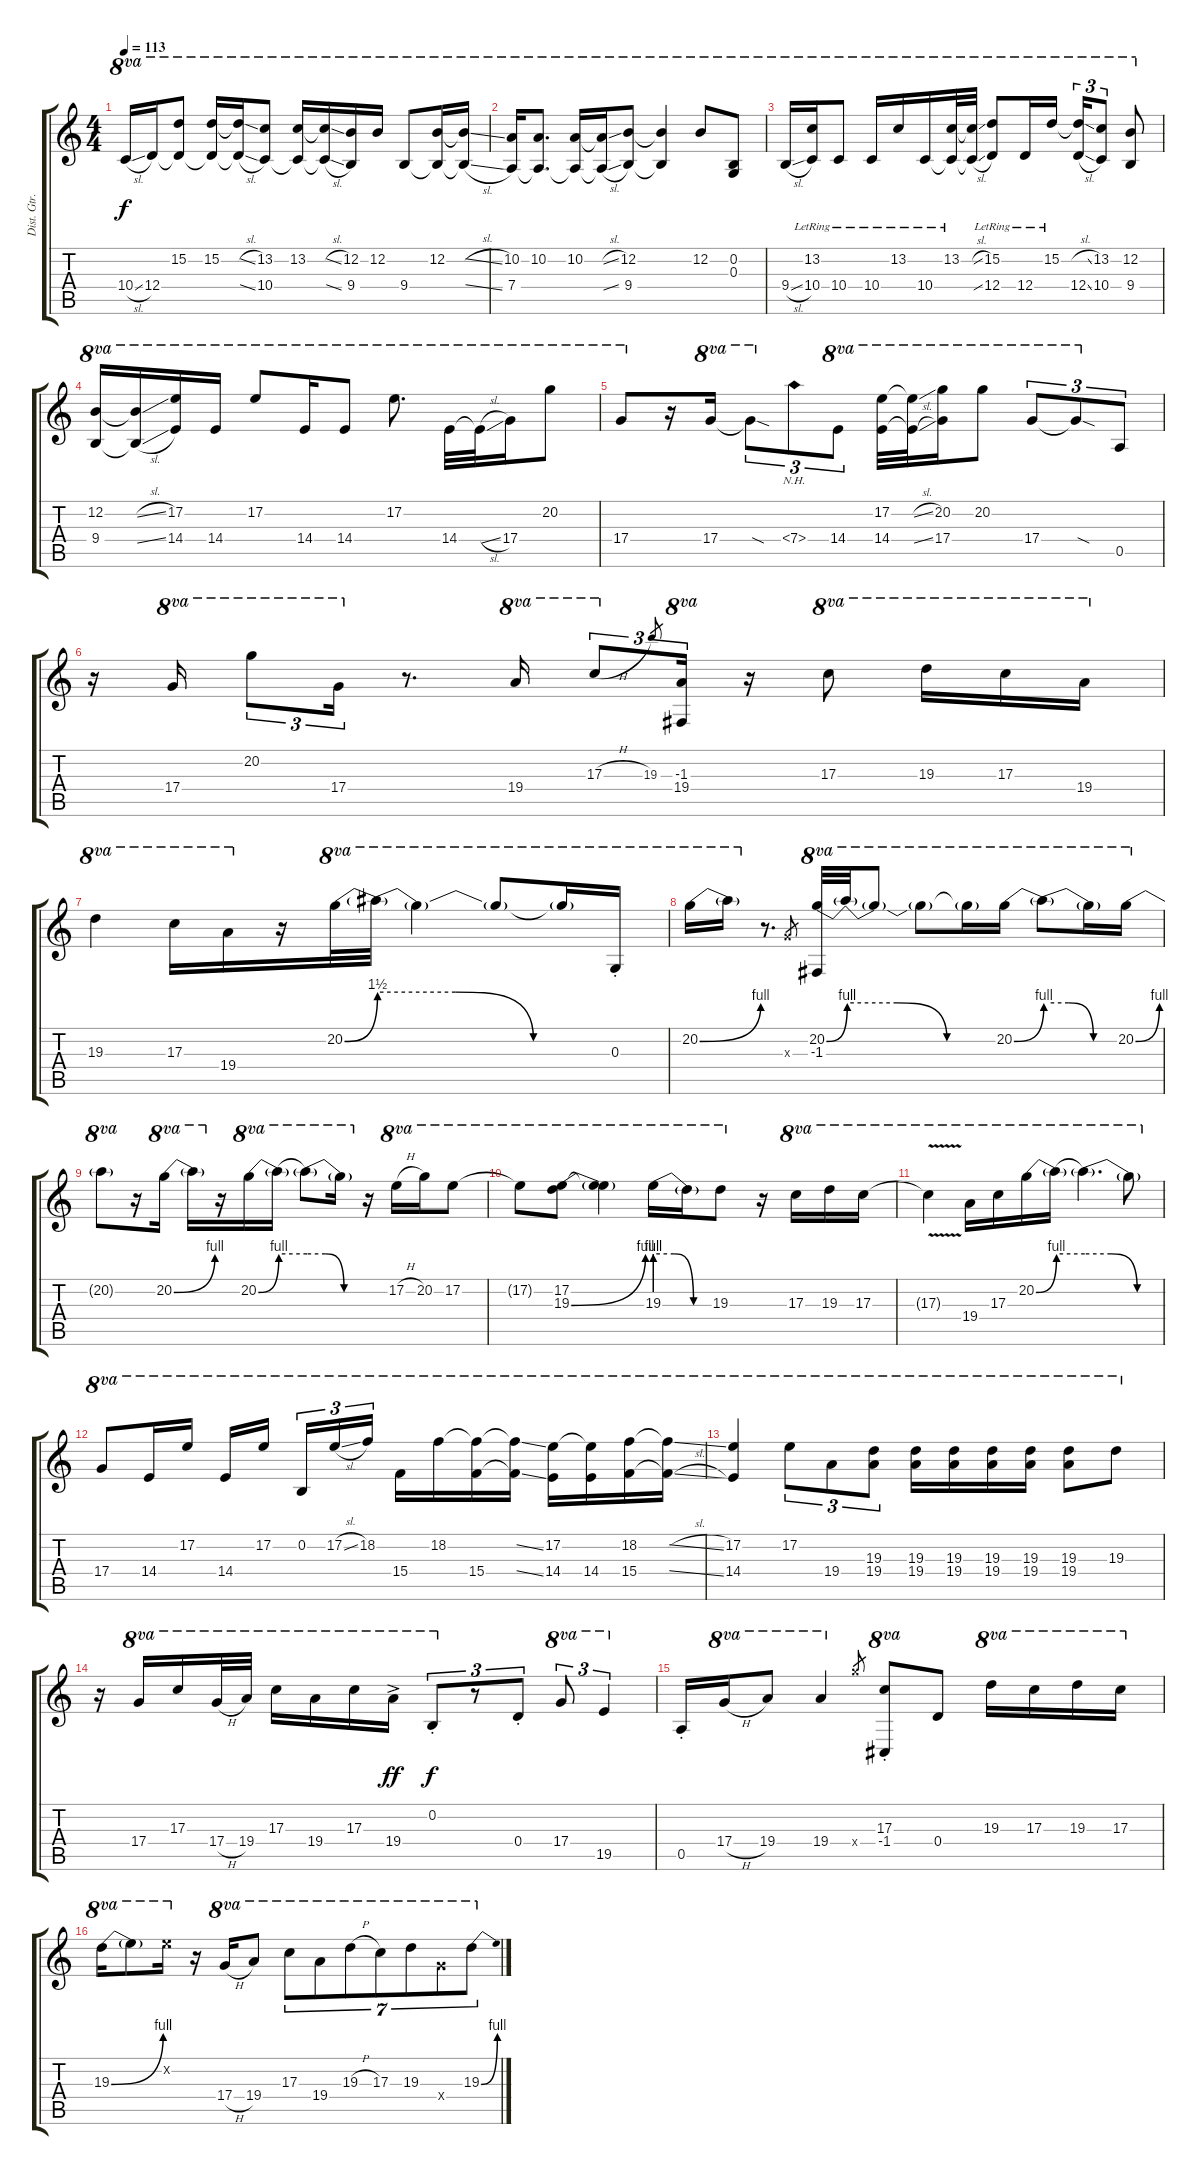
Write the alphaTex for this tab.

\track ("Dist. Gtr." "Dist. Gtr.") {instrument overdrivenguitar}
\staff {score tabs}
\tuning (E4 B3 G3 D3 A2 E2) {hide}
\ts (4 4)
\tempo 113
\clef g2
\ks c
10.4{sl}.16{ot 8va dy f} 12.4.16{ot 8va} (15.2 12.4{t}).8{ot 8va} (15.2 12.4{t}).16{ot 8va} (15.2{sl t} 12.4{sl t}).16{ot 8va} (13.2 10.4).8{ot 8va} (13.2 10.4{t}).16{ot 8va} (13.2{sl t} 10.4{sl t}).16{ot 8va} (12.2 9.4).16{ot 8va} 12.2.16{ot 8va} 9.4.8{ot 8va} (12.2 9.4{t}).16{ot 8va} (12.2{sl t} 9.4{sl t}).16{ot 8va} |
(10.2 7.4).16{ot 8va} (10.2 7.4{t}).8{d ot 8va} (10.2 7.4{t}).16{ot 8va} (10.2{sl t} 7.4{sl t}).16{ot 8va} (12.2 9.4).8{ot 8va} (12.2{t} 9.4{t}).4{ot 8va} 12.2.8{ot 8va} (0.2 0.3).8{ot 8va} |
9.4{sl}.16{ot 8va} (13.2{lr} 10.4{lr}).16{ot 8va} 10.4{lr}.8{ot 8va} 10.4{lr}.16{ot 8va} 13.2{lr}.16{ot 8va} 10.4{lr}.16{ot 8va} (13.2{lr} 10.4{t}).32{ot 8va} (13.2{sl t} 10.4{sl t}).32{ot 8va} (15.2{lr} 12.4{lr}).8{ot 8va} 12.4{lr}.16{ot 8va} 15.2{lr}.16{ot 8va} (15.2{sl t} 12.4{sl}).16{tu (3 2) ot 8va} (13.2 10.4).8{tu (3 2) ot 8va} (12.2 9.4).8{ot 8va} |
(12.2 9.4).16{ot 8va} (12.2{sl t} 9.4{sl t}).16{ot 8va} (17.2 14.4).16{ot 8va} 14.4.16{ot 8va} 17.2.8{ot 8va} 14.4.16{ot 8va} 14.4.8{ot 8va} 17.2.8{d ot 8va} 14.4.32{ot 8va} 14.4{sl t}.32{ot 8va} 17.4.16{ot 8va} 20.2.8{ot 8va} |
17.4.8{ot 8va} r.16 17.4.16{ot 8va} 17.4{sod t}.8{tu (3 2) ot 8va} 7.4{nh}.8{tu (3 2)} 14.4.8{tu (3 2) ot 8va} (17.2 14.4).32{ot 8va} (17.2{sl t} 14.4{sl t}).32{ot 8va} (20.2 17.4).16{ot 8va} 20.2.8{ot 8va} 17.4.8{tu (3 2) ot 8va} 17.4{sod t}.8{tu (3 2) ot 8va} 0.5.8{tu (3 2)} |
r.16 17.4.16{ot 8va} 20.2.8{tu (3 2) ot 8va} 17.4.16{tu (3 2) ot 8va} r.8{d} 19.4.16{ot 8va} 17.3{h}.8{tu (3 2) ot 8va} 19.3.8{gr} (-1.3 19.4).16{tu (3 2) ot 8va} r.16 17.3.8{ot 8va} 19.3.16{ot 8va} 17.3.16{ot 8va} 19.4.16{ot 8va} |
19.3.4{ot 8va} 17.3.16{ot 8va} 19.4.16{ot 8va} r.16 20.2{be (bend 0 0 60 6)}.32{ot 8va} 20.2{be (custom 0 6 20 6 40 0 60 0) t}.32{ot 8va} 20.2{t}.4{ot 8va} 20.2{t}.8{ot 8va} 20.2{t}.16{ot 8va} 0.3{st}.16{ot 8va} |
20.2{be (bend 0 0 60 4)}.16{ot 8va} 20.2{t}.16{ot 8va} r.8{d} 0.3{x}.8{gr} (20.2{be (bend 0 0 60 4)} -1.3).32{ot 8va} 20.2{be (custom 0 4 20 4 40 0 60 0) t}.32{ot 8va} 20.2{t}.8{ot 8va} 20.2{t}.8{ot 8va} 20.2{t}.16{ot 8va} 20.2{be (bend 0 0 60 4)}.16{ot 8va} 20.2{be (custom 0 4 20 4 40 0 60 0) t}.8{ot 8va} 20.2{t}.16{ot 8va} 20.2{be (bend 0 0 60 4)}.16{ot 8va} |
20.2{t}.8{ot 8va} r.16 20.2{be (bend 0 0 60 4)}.16{ot 8va} 20.2{t}.16{ot 8va} r.16 20.2{be (bend 0 0 60 4)}.16{ot 8va} 20.2{be (hold 0 4 60 4) t}.16{ot 8va} 20.2{be (custom 0 4 20 4 40 0 60 0) t}.8{ot 8va} 20.2{t}.16{ot 8va} r.16 17.2{h}.16{ot 8va} 20.2.16{ot 8va} 17.2.8{ot 8va} |
17.2{t}.8{ot 8va} (17.2 19.3{be (bend 0 0 60 4)}).8{ot 8va} (17.2{t} 19.3{t}).4{ot 8va} 19.3{be (custom 0 4 20 4 40 0 60 0)}.16{ot 8va} 19.3{t}.16{ot 8va} 19.3.8{ot 8va} r.16 17.3.16{ot 8va} 19.3.16{ot 8va} 17.3.16{ot 8va} |
17.3{v t}.4{ot 8va} 19.4.16{ot 8va} 17.3.16{ot 8va} 20.2{be (bend 0 0 60 4)}.16{ot 8va} 20.2{be (hold 0 4 60 4) t}.16{ot 8va} 20.2{be (custom 0 4 20 4 40 0 60 0) t}.4{d ot 8va} 20.2{t}.8{ot 8va} |
17.4.8{ot 8va} 14.4.16{ot 8va} 17.2.16{ot 8va} 14.4.16{ot 8va} 17.2.16{ot 8va beam splitsecondary} 0.2.16{tu (3 2) ot 8va} 17.2{sl}.16{tu (3 2) ot 8va} 18.2.16{tu (3 2) ot 8va} 15.4.16{ot 8va} 18.2.16{ot 8va} (18.2{t} 15.4).16{ot 8va} (18.2{ss t} 15.4{ss t}).16{ot 8va} (17.2 14.4).16{ot 8va} (17.2{t} 14.4).16{ot 8va} (18.2 15.4).16{ot 8va} (18.2{sl t} 15.4{sl t}).16{ot 8va} |
(17.2 14.4).4{ot 8va} 17.2.8{tu (3 2) ot 8va} 19.4.8{tu (3 2) ot 8va} (19.3 19.4).8{tu (3 2) ot 8va} (19.3 19.4).16{ot 8va} (19.3 19.4).16{ot 8va} (19.3 19.4).16{ot 8va} (19.3 19.4).16{ot 8va} (19.3 19.4).8{ot 8va} 19.3.8{ot 8va} |
r.16 17.4.16{ot 8va} 17.3.16{ot 8va} 17.4{h}.32{ot 8va} 19.4.32{ot 8va} 17.3.16{ot 8va} 19.4.16{ot 8va} 17.3.16{ot 8va} 19.4{ac}.16{ot 8va dy ff} 0.2{st}.8{tu (3 2) ot 8va dy f} r.8{tu (3 2)} 0.4{st}.8{tu (3 2)} 17.4.8{tu (3 2) ot 8va} 19.5.4{tu (3 2) ot 8va} |
0.5{st}.16 17.4{h}.16{ot 8va} 19.4.8{ot 8va} 19.4.4{ot 8va} 17.4{x}.8{gr} (17.3{st} -1.4).8{ot 8va} 0.4.8 19.3.16{ot 8va} 17.3.16{ot 8va} 19.3.16{ot 8va} 17.3.16{ot 8va} |
19.3{be (bend 0 0 60 4)}.16{ot 8va} 19.3{t}.8{ot 8va} 17.2{x}.16{ot 8va} r.16 17.4{h}.16{ot 8va} 19.4.8{ot 8va} 17.3.8{tu (7 4) ot 8va} 19.4.8{tu (7 4) ot 8va} 19.3{h}.8{tu (7 4) ot 8va} 17.3.8{tu (7 4) ot 8va} 19.3.8{tu (7 4) ot 8va} 17.4{x}.8{tu (7 4) ot 8va} 19.3{be (bend 0 0 60 4)}.8{tu (7 4) ot 8va}
